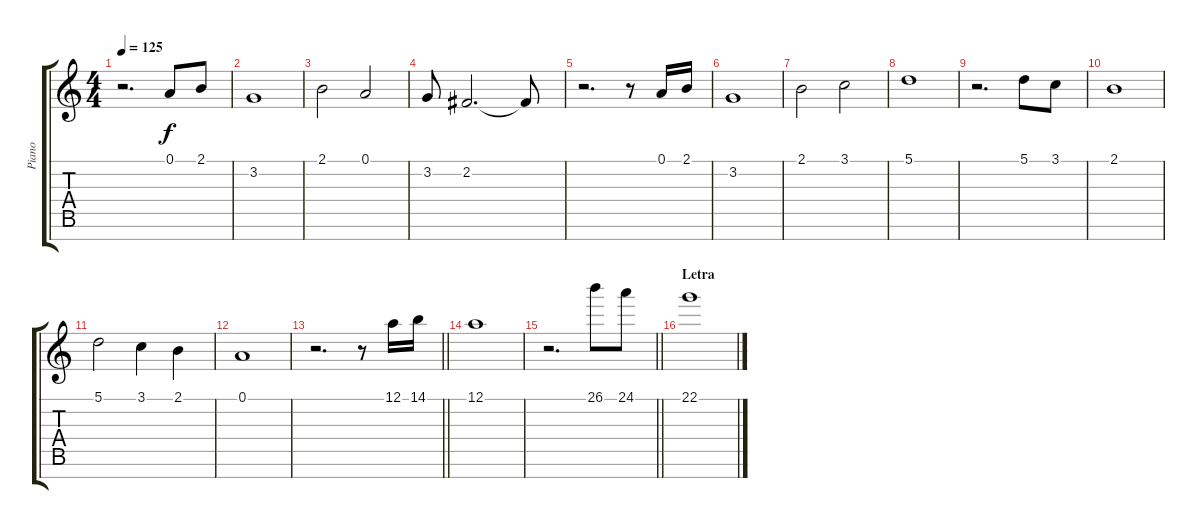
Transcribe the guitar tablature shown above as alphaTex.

\track ("Piano" "Piano") {instrument acousticgrandpiano}
\staff {score tabs}
\tuning (A4 E4 C4 G3 D3 A2 E2) {hide}
\ts (4 4)
\tempo 125
\clef g2
\ks c
r.2{d dy f} 0.1.8 2.1.8 |
3.2.1 |
2.1.2 0.1.2 |
3.2.8 2.2.2{d} 2.2{t}.8 |
r.2{d} r.8 0.1.16 2.1.16 |
3.2.1 |
2.1.2 3.1.2 |
5.1.1 |
r.2{d} 5.1.8 3.1.8 |
2.1.1 |
5.1.2 3.1.4 2.1.4 |
0.1.1 |
\barLineRight lightlight
r.2{d} r.8 12.1.16 14.1.16 |
12.1.1 |
\barLineRight lightlight
r.2{d} 26.1.8 24.1.8 |
\section ("" "Letra")
22.1.1
